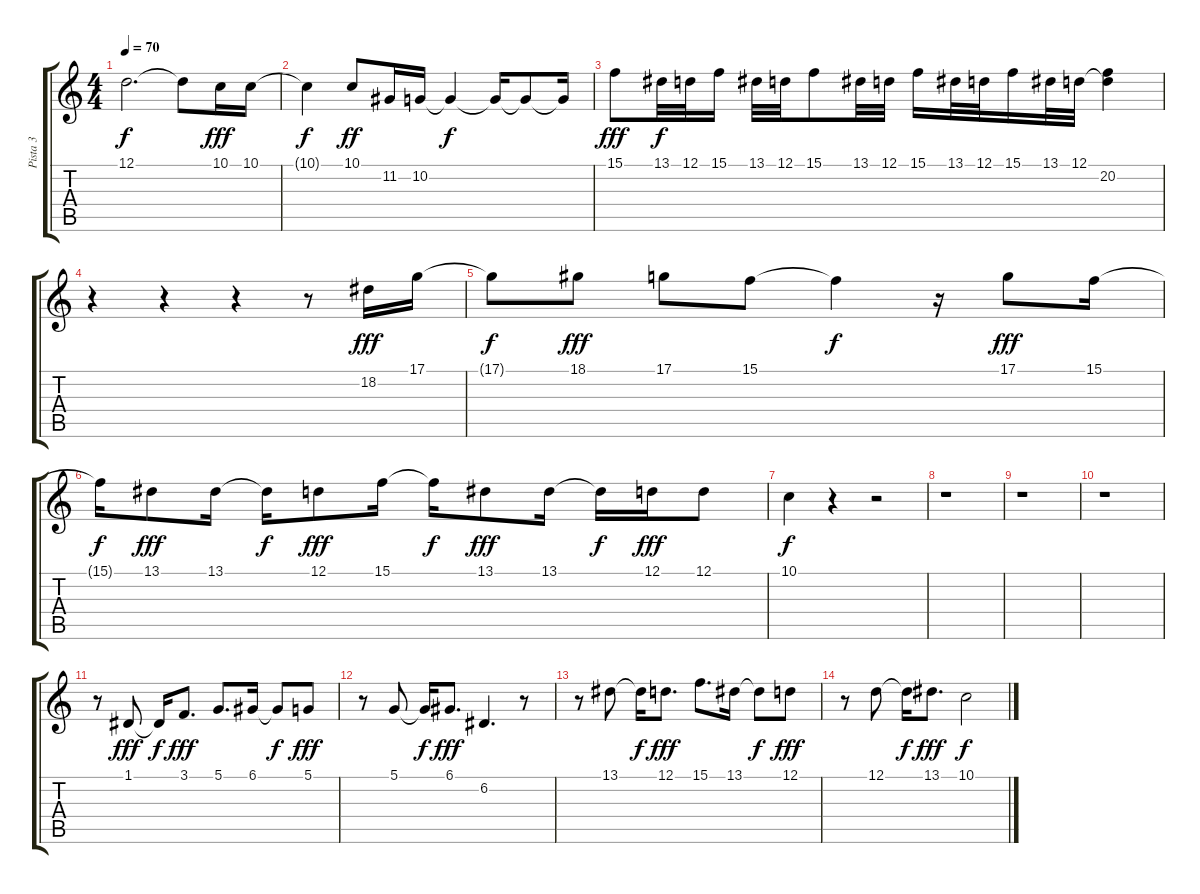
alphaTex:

\track ("Pista 3" "Pista 3") {instrument cello}
\staff {score tabs}
\tuning (D4 A3 F3 C3 G2 D2) {hide}
\ts (4 4)
\tempo 70
\clef g2
\ks c
12.1{t}.2{d dy f} 12.1{t}.8 10.1.16{dy fff} 10.1.16 |
10.1{t}.4{dy f} 10.1.8{dy ff} 11.2.16 10.2.16 10.2{t}.4{dy f} 10.2{t}.16 10.2{t}.8 10.2{t}.16 |
15.1.8{dy fff} 13.1.32{dy f} 12.1.32 15.1.16 13.1.32 12.1.32 15.1.8 13.1.32 12.1.32 15.1.16 13.1.32 12.1.32 15.1.16 13.1.32 12.1.32 (12.1{t} 20.2).4 |
r.4 r.4 r.4 r.8 18.2.16{dy fff} 17.1.16 |
17.1{t}.8{dy f} 18.1.8{dy fff} 17.1.8 15.1.8 15.1{t}.4{dy f} r.16 17.1.8{dy fff} 15.1.16 |
15.1{t}.16{dy f} 13.1.8{dy fff} 13.1.16 13.1{t}.16{dy f} 12.1.8{dy fff} 15.1.16 15.1{t}.16{dy f} 13.1.8{dy fff} 13.1.16 13.1{t}.16{dy f} 12.1.16{dy fff} 12.1.8 |
10.1.4{dy f} r.4 r.2 |
r.1 |
r.1 |
r.1 |
r.8 1.1.8{dy fff} 1.1{t}.16{dy f} 3.1.8{d dy fff} 5.1.8{d} 6.1.16 6.1{t}.8{dy f} 5.1.8{dy fff} |
r.8 5.1.8 5.1{t}.16{dy f} 6.1.8{d dy fff} 6.2.4{d} r.8 |
r.8 13.1.8 13.1{t}.16{dy f} 12.1.8{d dy fff} 15.1.8{d} 13.1.16 13.1{t}.8{dy f} 12.1.8{dy fff} |
r.8 12.1.8 12.1{t}.16{dy f} 13.1.8{d dy fff} 10.1.2{dy f}
